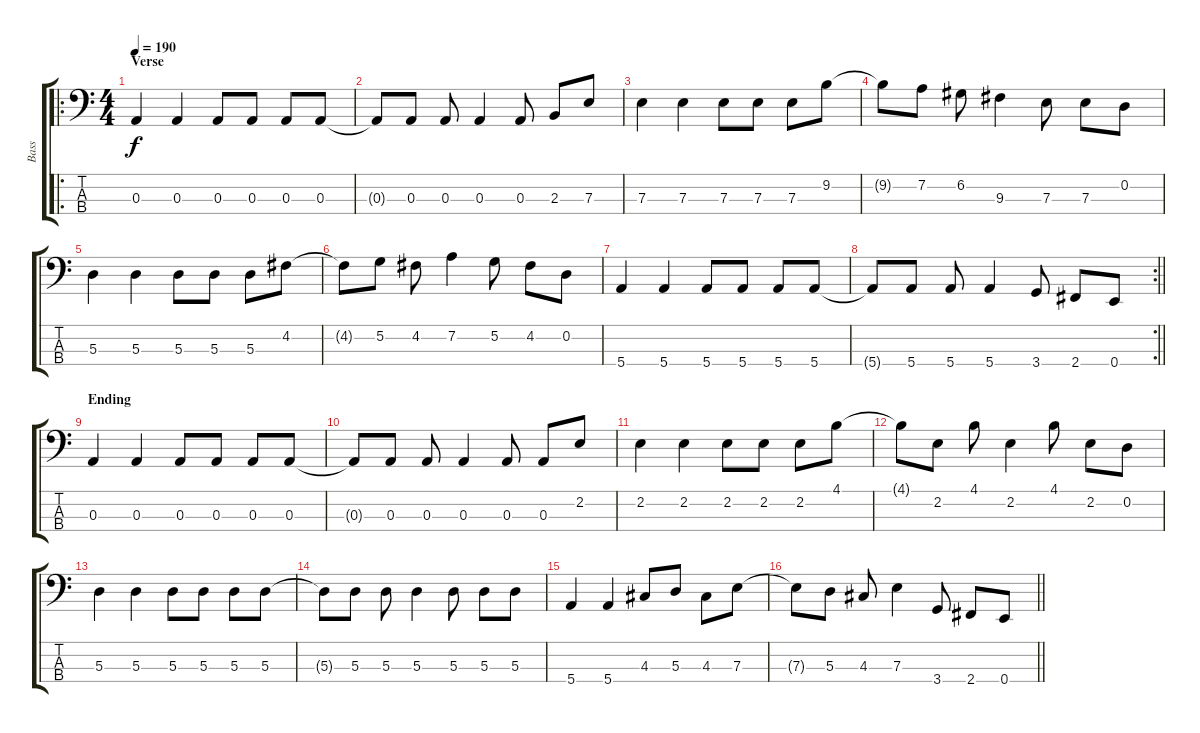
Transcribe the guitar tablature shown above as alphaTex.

\track ("Bass" "Bass") {instrument electricbassfinger}
\staff {score tabs}
\tuning (G2 D2 A1 E1) {hide}
\ro
\ts (4 4)
\section ("" "Verse")
\tempo 190
\clef f4
\ks c
0.3.4{dy f} 0.3.4 0.3.8 0.3.8 0.3.8 0.3.8 |
0.3{t}.8 0.3.8 0.3.8 0.3.4 0.3.8 2.3.8 7.3.8 |
7.3.4 7.3.4 7.3.8 7.3.8 7.3.8 9.2.8 |
9.2{t}.8 7.2.8 6.2.8 9.3.4 7.3.8 7.3.8 0.2.8 |
5.3.4 5.3.4 5.3.8 5.3.8 5.3.8 4.2.8 |
4.2{t}.8 5.2.8 4.2.8 7.2.4 5.2.8 4.2.8 0.2.8 |
5.4.4 5.4.4 5.4.8 5.4.8 5.4.8 5.4.8 |
\rc 2
\barLineRight lightlight
5.4{t}.8 5.4.8 5.4.8 5.4.4 3.4.8 2.4.8 0.4.8 |
\section ("" "Ending")
0.3.4 0.3.4 0.3.8 0.3.8 0.3.8 0.3.8 |
0.3{t}.8 0.3.8 0.3.8 0.3.4 0.3.8 0.3.8 2.2.8 |
2.2.4 2.2.4 2.2.8 2.2.8 2.2.8 4.1.8 |
4.1{t}.8 2.2.8 4.1.8 2.2.4 4.1.8 2.2.8 0.2.8 |
5.3.4 5.3.4 5.3.8 5.3.8 5.3.8 5.3.8 |
5.3{t}.8 5.3.8 5.3.8 5.3.4 5.3.8 5.3.8 5.3.8 |
5.4.4 5.4.4 4.3.8 5.3.8 4.3.8 7.3.8 |
\barLineRight lightlight
7.3{t}.8 5.3.8 4.3.8 7.3.4 3.4.8 2.4.8 0.4.8
